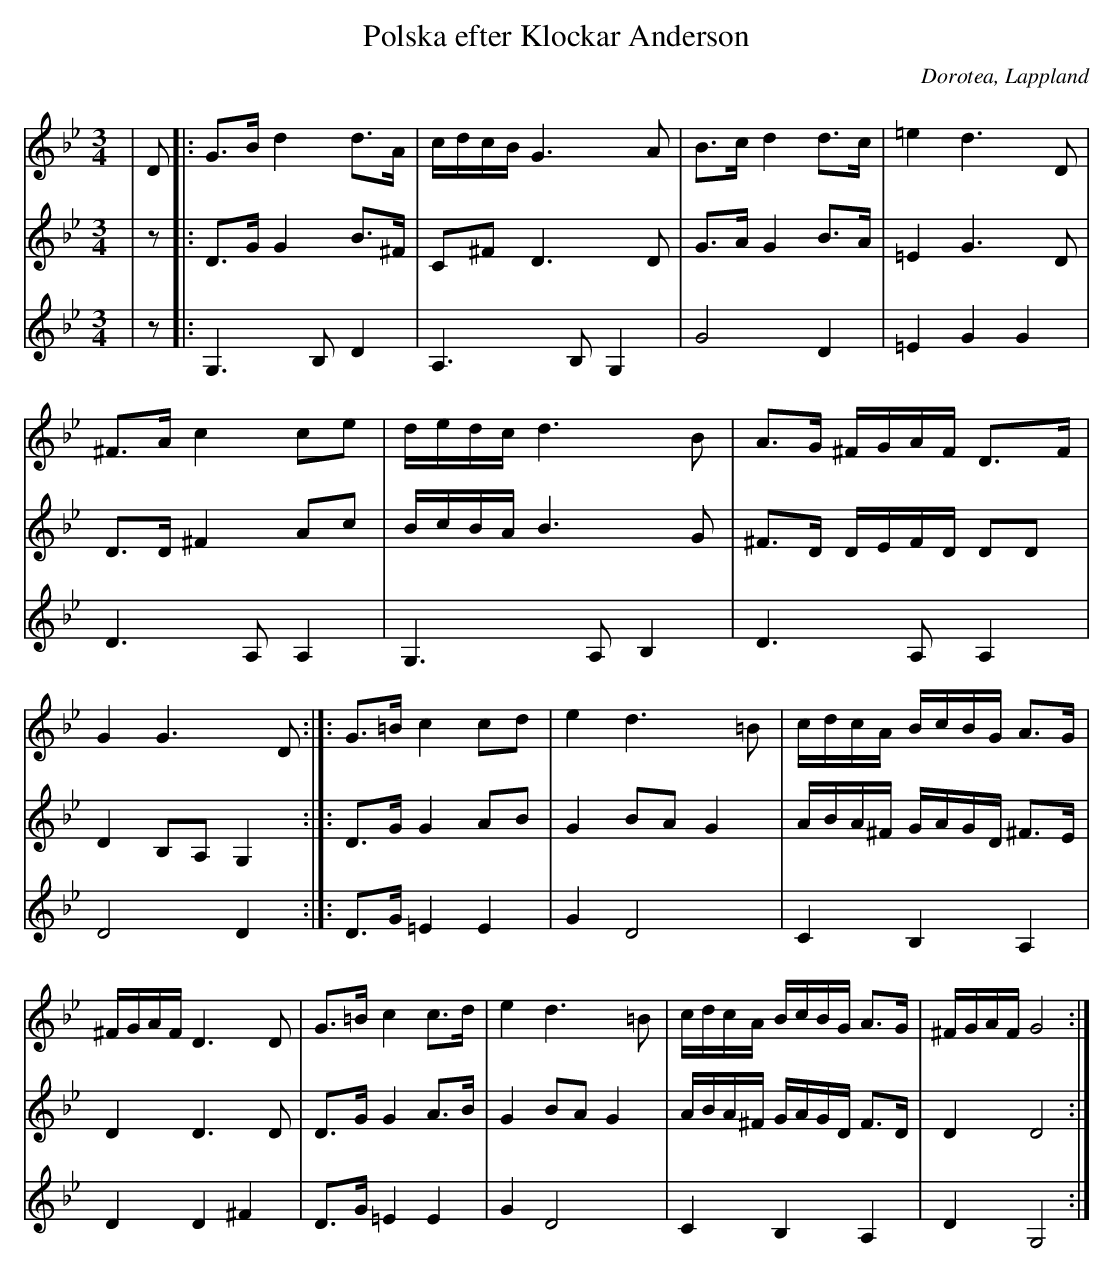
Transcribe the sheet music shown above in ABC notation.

X:1
T:Polska efter Klockar Anderson
O:Dorotea, Lappland
M:3/4
L:1/16
K:Gm
V:1
| D2 |: G3B d4 d3A | cdcB G6 A2 | B3c d4 d3c | =e4 d6 D2 | ^F3A c4 c2e2 | dedc d6 B2 | A3G ^FGAF D3F | G4 G6 D2 :|]: G3=B c4 c2d2 | e4 d6 =B2 | cdcA BcBG A3G |^FGAF D6 D2 | G3=B c4 c3d | e4 d6 =B2 | cdcA BcBG A3G | ^FGAF G8 :|
V:2
| z2|: D3G G4 B3^F | C2^F2 D6 D2  | G3A G4 B3A | =E4 G6 D2 | D3D ^F4 A2c2 | BcBA B6 G2 | ^F3D DEFD D2D2 | D4 B,2A,2 G,4 :|]: D3G G4 A2B2 | G4 B2A2 G4 | ABA^F GAGD ^F3E | D4 D6 D2 | D3G G4 A3B1 | G4 B2A2 G4 | ABA^F GAGD F3D | D4 D8 :|
V:3
|z2 |: G,6 B,2 D4 | A,6 B,2 G,4 | G8 D4  | =E4 G4 G4 | D6 A,2 A,4 | G,6 A,2 B,4 | D6 A,2 A,4 | D8 D4 :|]: D3G1 =E4 E4 | G4 D8 | C4 B,4 A,4 | D4 D4 ^F4 | D3G1 =E4 E4 | G4 D8 | C4 B,4 A,4 | D4 G,8 :|
